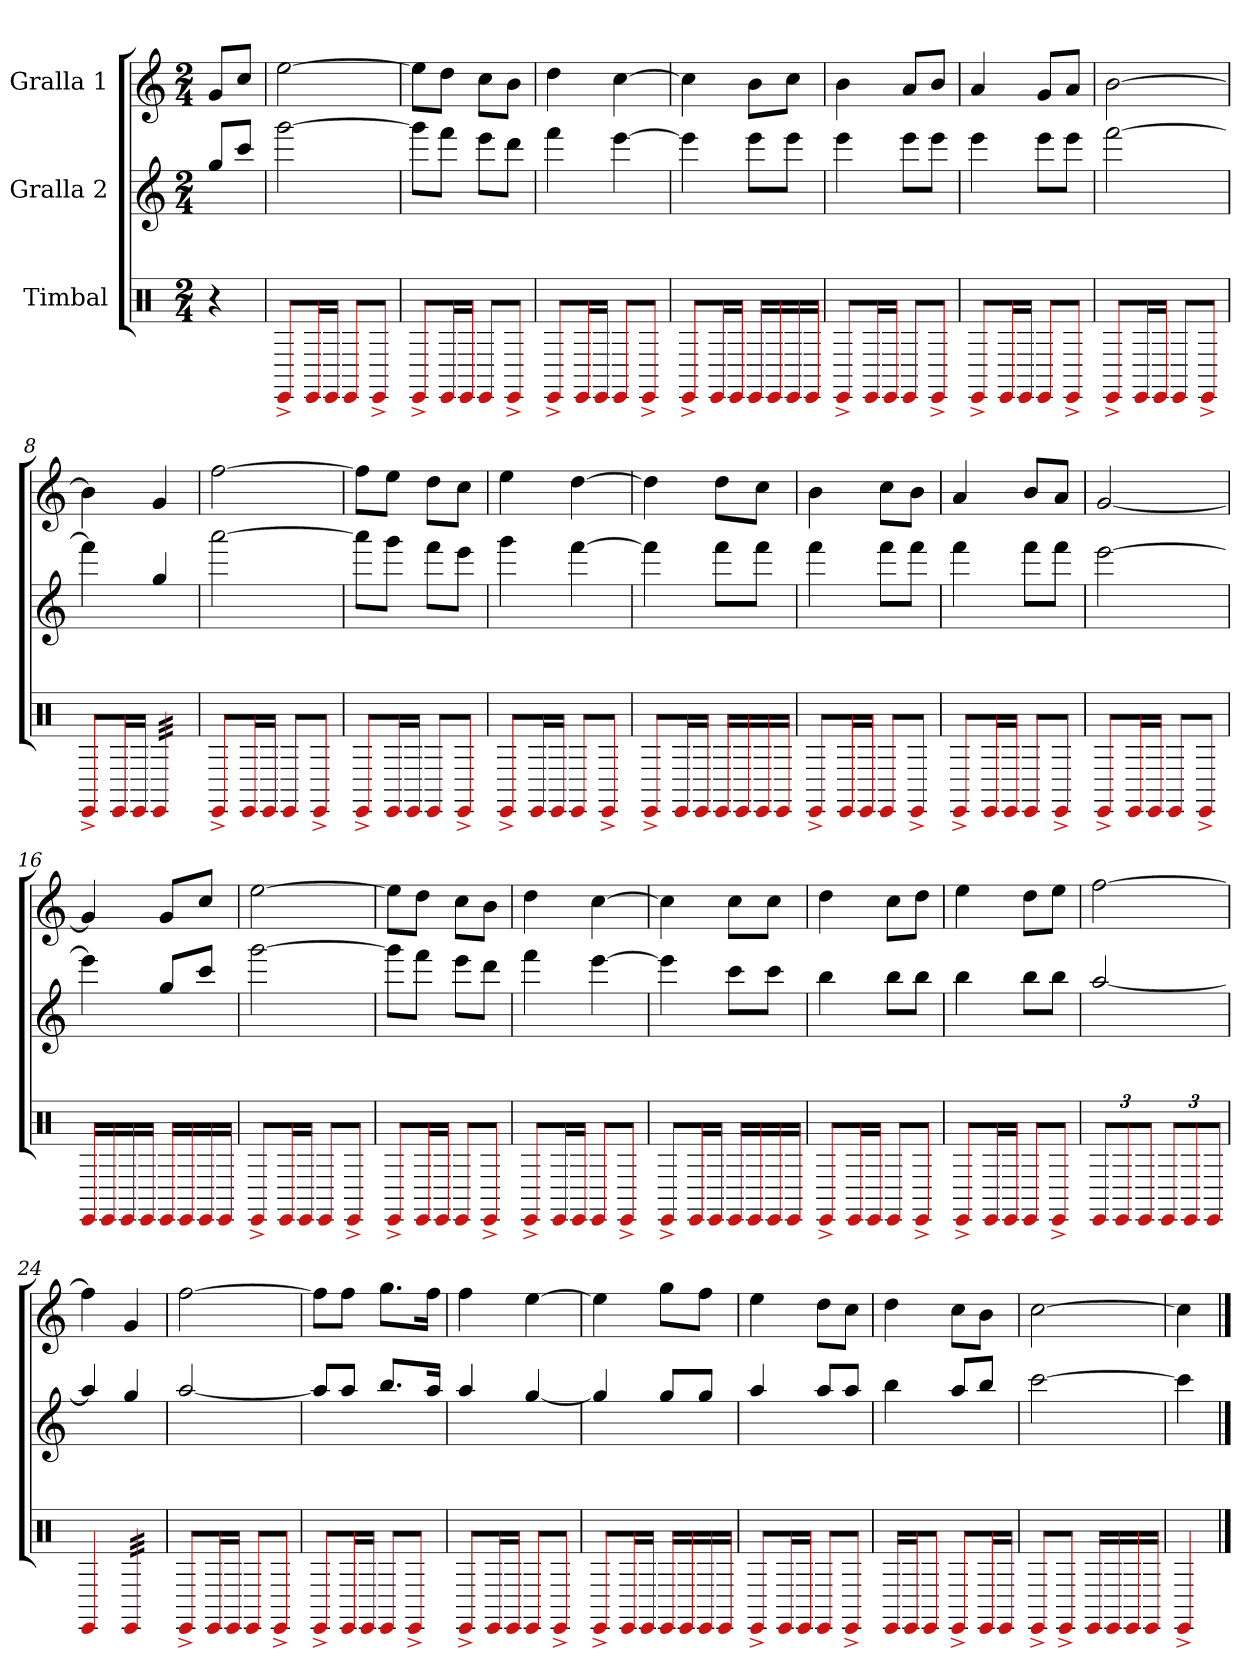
**kern	**kern	**kern
*part3	*part2	*part1
*staff3	*staff2	*staff1
*I"Timbal	*I"Gralla 2	*I"Gralla 1
*clefX	*clefG2	*clefG2
*ITrd14c24	*ITrd8c14	*
*k[]	*k[]	*k[]
*M2/4	*M2/4	*M2/4
=	=	=
4r	8g/L	8g/L
.	8cc/J	8cc/J
=1	=1	=1
8EE^/L	[2gg\	[2ee\
16EE/L	.	.
16EE/JJ	.	.
8EE/L	.	.
8EE^/J	.	.
=2	=2	=2
8EE^/L	8gg\L]	8ee\L]
16EE/L	8ff\J	8dd\J
16EE/JJ	.	.
8EE/L	8ee\L	8cc\L
8EE^/J	8dd\J	8b\J
=3	=3	=3
8EE^/L	4ff\	4dd\
16EE/L	.	.
16EE/JJ	.	.
8EE/L	[4ee\	[4cc\
8EE^/J	.	.
=4	=4	=4
8EE^/L	4ee\]	4cc\]
16EE/L	.	.
16EE/JJ	.	.
16EE/LL	8ee\L	8b\L
16EE/	.	.
16EE/	8ee\J	8cc\J
16EE/JJ	.	.
=5	=5	=5
8EE^/L	4ee\	4b\
16EE/L	.	.
16EE/JJ	.	.
8EE/L	8ee\L	8a/L
8EE^/J	8ee\J	8b/J
!!LO:LB:g=z
=6	=6	=6
8EE^/L	4ee\	4a/
16EE/L	.	.
16EE/JJ	.	.
8EE/L	8ee\L	8g/L
8EE^/J	8ee\J	8a/J
=7	=7	=7
8EE^/L	[2ff\	[2b\
16EE/L	.	.
16EE/JJ	.	.
8EE/L	.	.
8EE^/J	.	.
=8	=8	=8
8EE^/L	4ff\]	4b\]
16EE/L	.	.
16EE/JJ	.	.
*tremolo	*	*
32EE/LLL	4g/	4g/
32EE/	.	.
32EE/	.	.
32EE/	.	.
32EE/	.	.
32EE/	.	.
32EE/	.	.
32EE/JJJ	.	.
*Xtremolo	*	*
=9	=9	=9
8EE^/L	[2aa\	[2ff\
16EE/L	.	.
16EE/JJ	.	.
8EE/L	.	.
8EE^/J	.	.
=10	=10	=10
8EE^/L	8aa\L]	8ff\L]
16EE/L	8gg\J	8ee\J
16EE/JJ	.	.
8EE/L	8ff\L	8dd\L
8EE^/J	8ee\J	8cc\J
=11	=11	=11
8EE^/L	4gg\	4ee\
16EE/L	.	.
16EE/JJ	.	.
8EE/L	[4ff\	[4dd\
8EE^/J	.	.
!!LO:LB:g=z
=12	=12	=12
8EE^/L	4ff\]	4dd\]
16EE/L	.	.
16EE/JJ	.	.
16EE/LL	8ff\L	8dd\L
16EE/	.	.
16EE/	8ff\J	8cc\J
16EE/JJ	.	.
=13	=13	=13
8EE^/L	4ff\	4b\
16EE/L	.	.
16EE/JJ	.	.
8EE/L	8ff\L	8cc\L
8EE^/J	8ff\J	8b\J
=14	=14	=14
8EE^/L	4ff\	4a/
16EE/L	.	.
16EE/JJ	.	.
8EE/L	8ff\L	8b/L
8EE^/J	8ff\J	8a/J
=15	=15	=15
8EE^/L	[2ee\	[2g/
16EE/L	.	.
16EE/JJ	.	.
8EE/L	.	.
8EE^/J	.	.
=16	=16	=16
16EE/LL	4ee\]	4g/]
16EE/	.	.
16EE/	.	.
16EE/JJ	.	.
16EE/LL	8g/L	8g/L
16EE/	.	.
16EE/	8cc/J	8cc/J
16EE/JJ	.	.
!!LO:LB:g=z
=17	=17	=17
8EE^/L	[2gg\	[2ee\
16EE/L	.	.
16EE/JJ	.	.
8EE/L	.	.
8EE^/J	.	.
=18	=18	=18
8EE^/L	8gg\L]	8ee\L]
16EE/L	8ff\J	8dd\J
16EE/JJ	.	.
8EE/L	8ee\L	8cc\L
8EE^/J	8dd\J	8b\J
=19	=19	=19
8EE^/L	4ff\	4dd\
16EE/L	.	.
16EE/JJ	.	.
8EE/L	[4ee\	[4cc\
8EE^/J	.	.
=20	=20	=20
8EE^/L	4ee\]	4cc\]
16EE/L	.	.
16EE/JJ	.	.
16EE/LL	8cc\L	8cc\L
16EE/	.	.
16EE/	8cc\J	8cc\J
16EE/JJ	.	.
=21	=21	=21
8EE^/L	4b\	4dd\
16EE/L	.	.
16EE/JJ	.	.
8EE/L	8b\L	8cc\L
8EE^/J	8b\J	8dd\J
=22	=22	=22
8EE^/L	4b\	4ee\
16EE/L	.	.
16EE/JJ	.	.
8EE/L	8b\L	8dd\L
8EE^/J	8b\J	8ee\J
!!LO:PB:g=z
=23	=23	=23
*Xbrackettup	*	*
12EE/L	[2a/	[2ff\
12EE/	.	.
12EE/J	.	.
12EE/L	.	.
12EE/	.	.
12EE/J	.	.
=24	=24	=24
4EE/	4a/]	4ff\]
*tremolo	*	*
32EE/LLL	4g/	4g/
32EE/	.	.
32EE/	.	.
32EE/	.	.
32EE/	.	.
32EE/	.	.
32EE/	.	.
32EE/JJJ	.	.
*Xtremolo	*	*
=25	=25	=25
8EE^/L	[2a/	[2ff\
16EE/L	.	.
16EE/JJ	.	.
8EE/L	.	.
8EE^/J	.	.
=26	=26	=26
8EE^/L	8a/L]	8ff\L]
16EE/L	8a/J	8ff\J
16EE/JJ	.	.
8EE/L	8.b/L	8.gg\L
8EE^/J	.	.
.	16a/Jk	16ff\Jk
=27	=27	=27
8EE^/L	4a/	4ff\
16EE/L	.	.
16EE/JJ	.	.
8EE/L	[4g/	[4ee\
8EE^/J	.	.
=28	=28	=28
8EE^/L	4g/]	4ee\]
16EE/L	.	.
16EE/JJ	.	.
16EE/LL	8g/L	8gg\L
16EE/	.	.
16EE/	8g/J	8ff\J
16EE/JJ	.	.
!!LO:LB:g=z
=29	=29	=29
8EE^/L	4a/	4ee\
16EE/L	.	.
16EE/JJ	.	.
8EE/L	8a/L	8dd\L
8EE^/J	8a/J	8cc\J
=30	=30	=30
16EE/LL	4b\	4dd\
16EE/J	.	.
8EE/J	.	.
8EE^/L	8a/L	8cc\L
16EE/L	8b/J	8b\J
16EE/JJ	.	.
=31	=31	=31
8EE^/L	[2cc\	[2cc\
8EE^/J	.	.
16EE/LL	.	.
16EE/	.	.
16EE/	.	.
16EE/JJ	.	.
=32	=32	=32
4EE^/	4cc\]	4cc\]
==	==	==
*-	*-	*-
